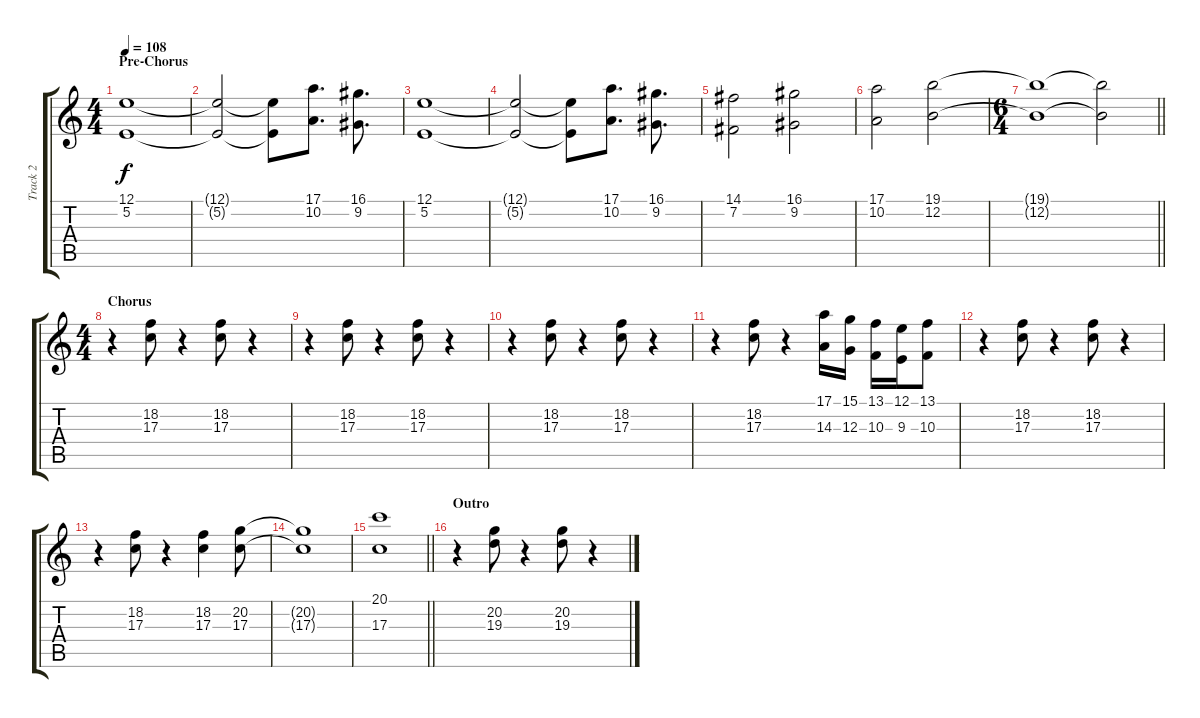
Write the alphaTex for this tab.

\track ("Track 2" "Track 2") {instrument stringensemble1}
\staff {score tabs}
\tuning (E4 B3 G3 D3 A2 E2) {hide}
\ts (4 4)
\section ("" "Pre-Chorus")
\tempo 108
\clef g2
\ks c
(12.1 5.2).1{dy f} |
(12.1{t} 5.2{t}).2 (12.1{t} 5.2{t}).8 (17.1 10.2).8{d} (16.1 9.2).8{d} |
(12.1 5.2).1 |
(12.1{t} 5.2{t}).2 (12.1{t} 5.2{t}).8 (17.1 10.2).8{d} (16.1 9.2).8{d} |
(14.1 7.2).2 (16.1 9.2).2 |
(17.1 10.2).2 (19.1 12.2).2 |
\ts (6 4)
\barLineRight lightlight
(19.1{t} 12.2{t}).1 (19.1{t} 12.2{t}).2 |
\ts (4 4)
\section ("" "Chorus")
r.4 (18.2 17.3).8 r.4 (18.2 17.3).8 r.4 |
r.4 (18.2 17.3).8 r.4 (18.2 17.3).8 r.4 |
r.4 (18.2 17.3).8 r.4 (18.2 17.3).8 r.4 |
r.4 (18.2 17.3).8 r.4 (17.1 14.3).16 (15.1 12.3).16 (13.1 10.3).16 (12.1 9.3).16 (13.1 10.3).8 |
r.4 (18.2 17.3).8 r.4 (18.2 17.3).8 r.4 |
r.4 (18.2 17.3).8 r.4 (18.2 17.3).4 (20.2 17.3).8 |
(20.2{t} 17.3{t}).1 |
\barLineRight lightlight
(20.1 17.3).1 |
\section ("" "Outro")
r.4 (20.2 19.3).8 r.4 (20.2 19.3).8 r.4
